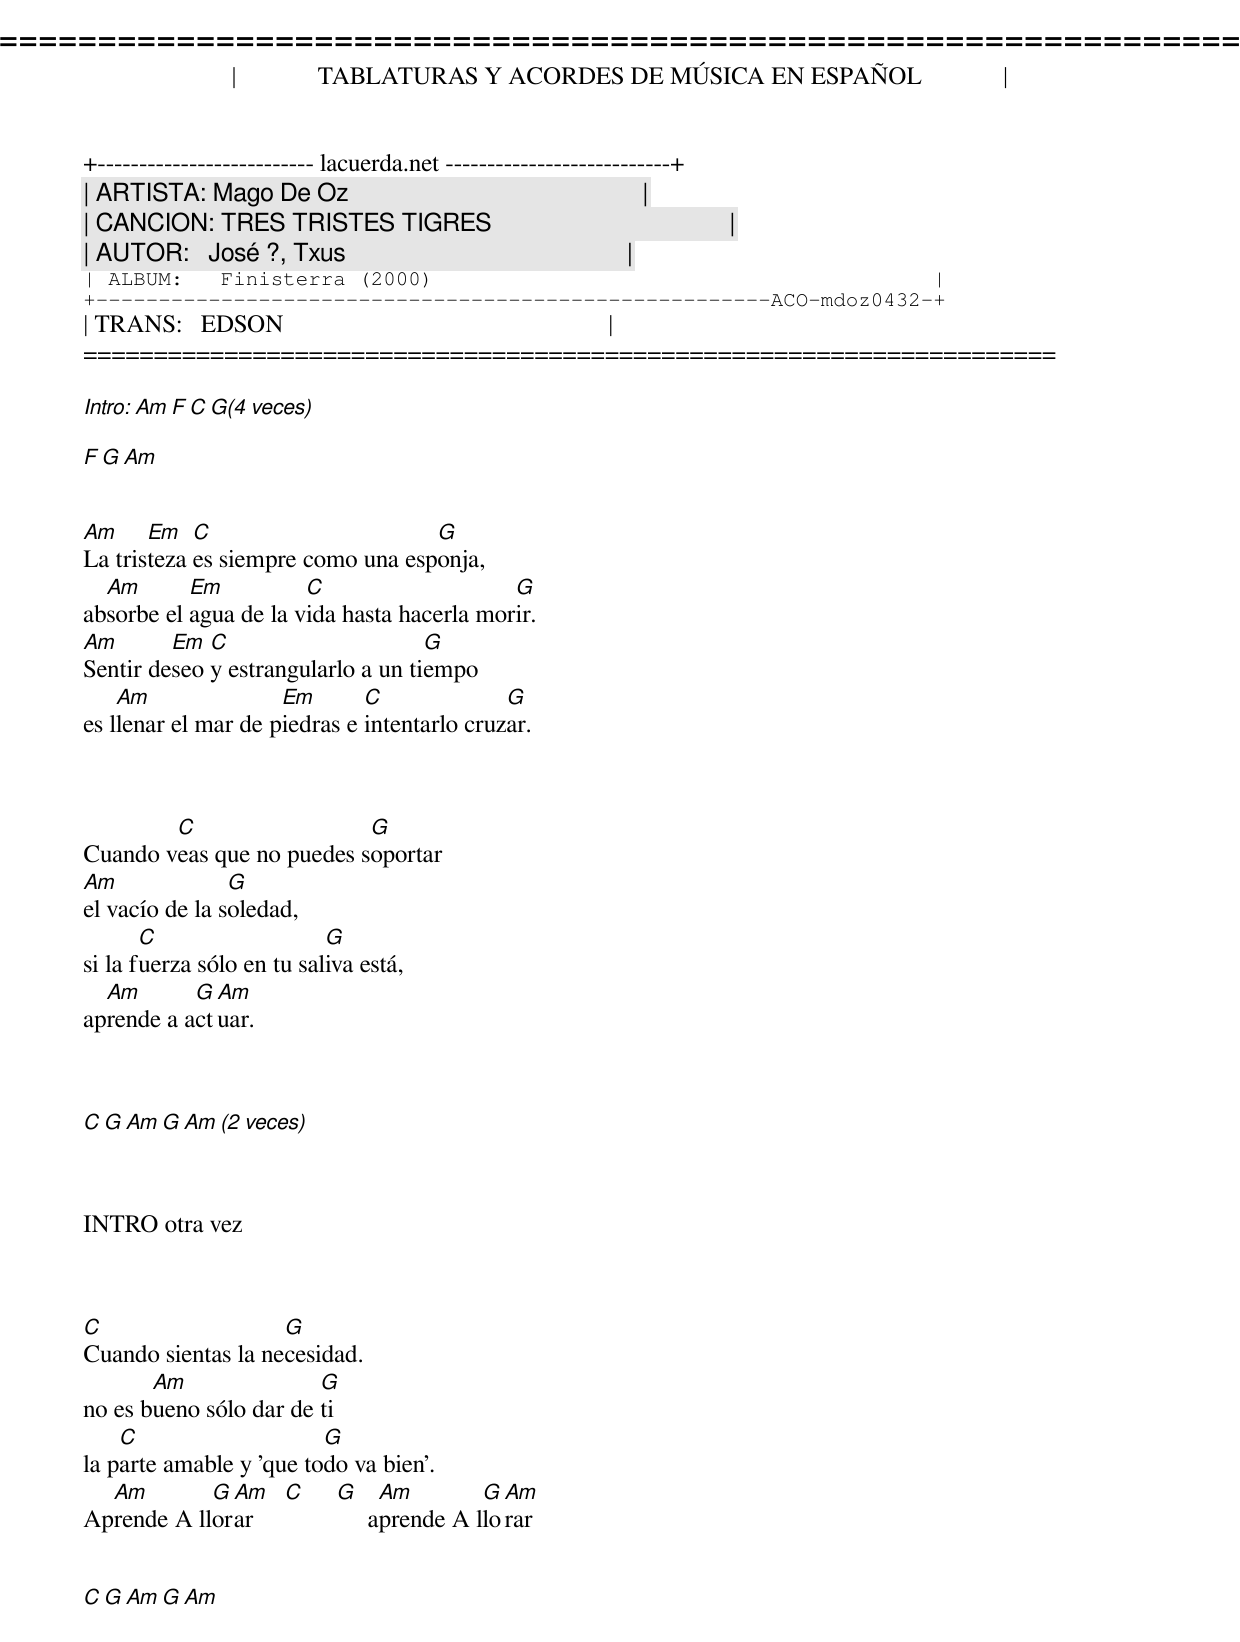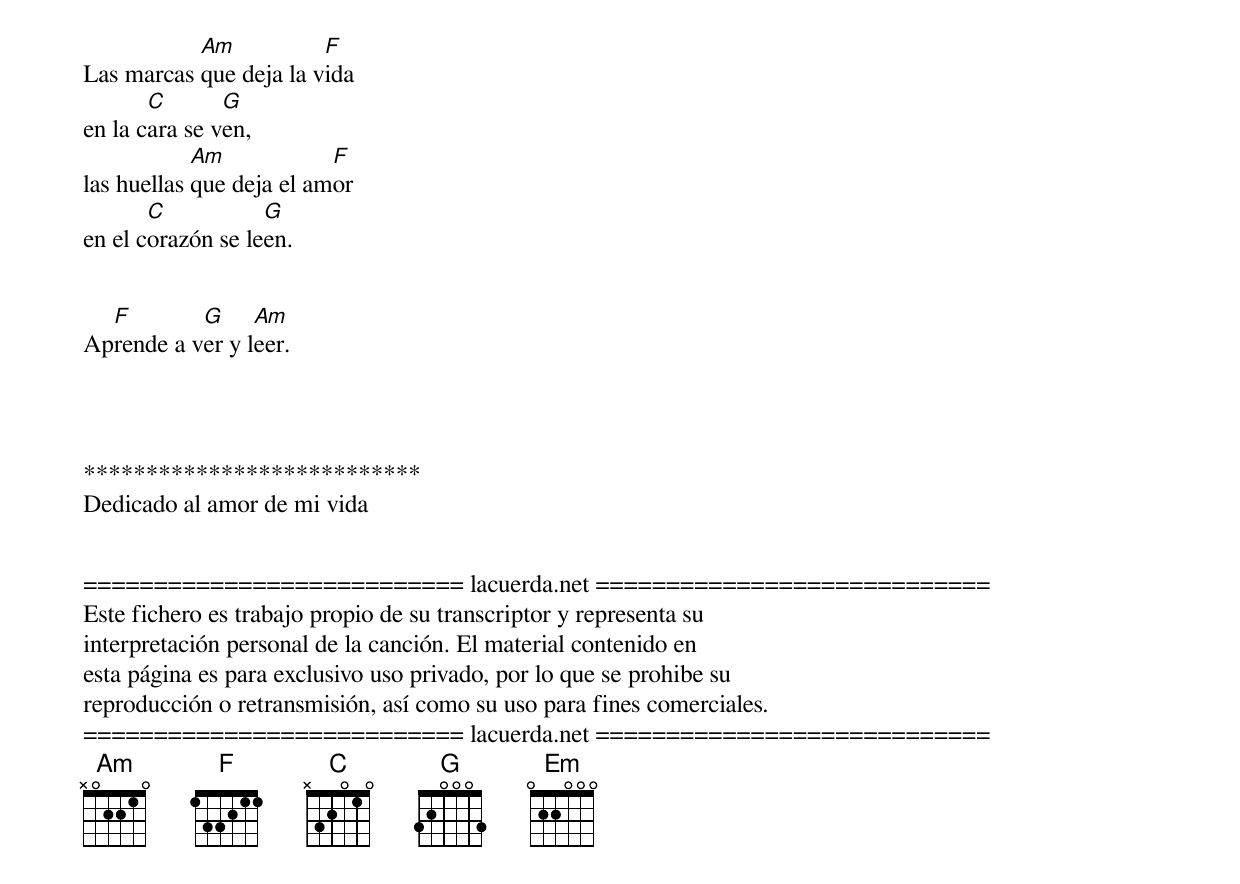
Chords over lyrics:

=====================================================================
|             TABLATURAS Y ACORDES DE MÚSICA EN ESPAÑOL             |
+-------------------------- lacuerda.net ---------------------------+
| ARTISTA: Mago De Oz                                               |
| CANCION: TRES TRISTES TIGRES                                      |
| AUTOR:   José ?, Txus                                             |
| ALBUM:   Finisterra (2000)                                        |
+------------------------------------------------------ACO-mdoz0432-+
| TRANS:   EDSON                                                    |
=====================================================================

Intro:  Am   F   C   G(4 veces)

        F    G    Am


Am     Em   C                      G
La tristeza es siempre como una esponja,
  Am       Em          C                    G
absorbe el agua de la vida hasta hacerla morir.
Am       Em  C                      G
Sentir deseo y estrangularlo a un tiempo
    Am               Em       C              G
es llenar el mar de piedras e intentarlo cruzar.



        C                  G
Cuando veas que no puedes soportar
Am              G
el vacío de la soledad,
       C                   G
si la fuerza sólo en tu saliva está,
  Am       G Am
aprende a actuar.



C    G    Am G Am  (2 veces)



INTRO otra vez



C                   G
Cuando sientas la necesidad.
       Am               G
no es bueno sólo dar de ti
    C                    G
la parte amable y 'que todo va bien'.
  Am        G Am     C    G     Am        G Am
Aprende A llorar               aprende A llorar


C     G    Am     G Am


           Am           F
Las marcas que deja la vida
       C       G
en la cara se ven,
            Am            F
las huellas que deja el amor
       C           G
en el corazón se leen.


  F        G     Am
Aprende a ver y leer.




***************************
Dedicado al amor de mi vida


=========================== lacuerda.net ============================
Este fichero es trabajo propio de su transcriptor y representa su
interpretación personal de la canción. El material contenido en
esta página es para exclusivo uso privado, por lo que se prohibe su
reproducción o retransmisión, así como su uso para fines comerciales.
=========================== lacuerda.net ============================
